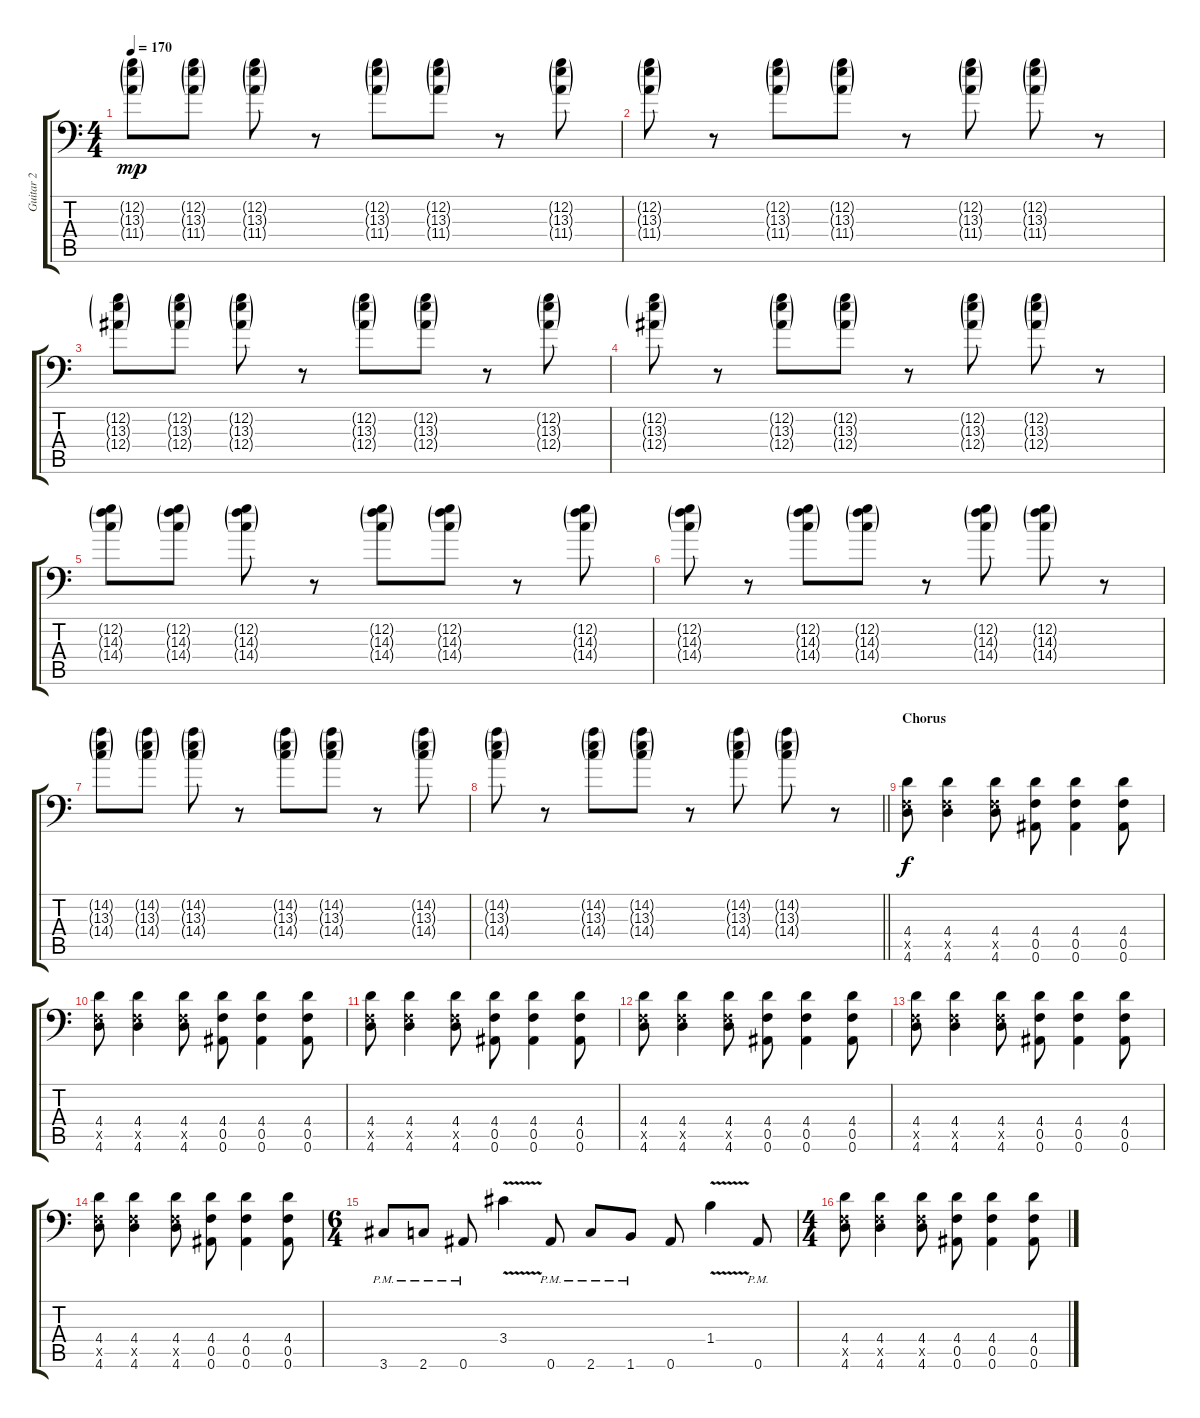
\track ("Guitar 2" "Guitar 2") {instrument distortionguitar}
\staff {score tabs}
\tuning (C4 G3 Eb3 Bb2 F2 Bb1) {hide}
\ts (4 4)
\tempo 170
\clef f4
\ks c
(12.2{g} 13.3{g} 11.4{g}).8{dy mp} (12.2{g} 13.3{g} 11.4{g}).8 (12.2{g} 13.3{g} 11.4{g}).8 r.8 (12.2{g} 13.3{g} 11.4{g}).8 (12.2{g} 13.3{g} 11.4{g}).8 r.8 (12.2{g} 13.3{g} 11.4{g}).8 |
(12.2{g} 13.3{g} 11.4{g}).8 r.8 (12.2{g} 13.3{g} 11.4{g}).8 (12.2{g} 13.3{g} 11.4{g}).8 r.8 (12.2{g} 13.3{g} 11.4{g}).8 (12.2{g} 13.3{g} 11.4{g}).8 r.8 |
(12.2{g} 13.3{g} 12.4{g}).8 (12.2{g} 13.3{g} 12.4{g}).8 (12.2{g} 13.3{g} 12.4{g}).8 r.8 (12.2{g} 13.3{g} 12.4{g}).8 (12.2{g} 13.3{g} 12.4{g}).8 r.8 (12.2{g} 13.3{g} 12.4{g}).8 |
(12.2{g} 13.3{g} 12.4{g}).8 r.8 (12.2{g} 13.3{g} 12.4{g}).8 (12.2{g} 13.3{g} 12.4{g}).8 r.8 (12.2{g} 13.3{g} 12.4{g}).8 (12.2{g} 13.3{g} 12.4{g}).8 r.8 |
(12.2{g} 14.3{g} 14.4{g}).8 (12.2{g} 14.3{g} 14.4{g}).8 (12.2{g} 14.3{g} 14.4{g}).8 r.8 (12.2{g} 14.3{g} 14.4{g}).8 (12.2{g} 14.3{g} 14.4{g}).8 r.8 (12.2{g} 14.3{g} 14.4{g}).8 |
(12.2{g} 14.3{g} 14.4{g}).8 r.8 (12.2{g} 14.3{g} 14.4{g}).8 (12.2{g} 14.3{g} 14.4{g}).8 r.8 (12.2{g} 14.3{g} 14.4{g}).8 (12.2{g} 14.3{g} 14.4{g}).8 r.8 |
(14.2{g} 13.3{g} 14.4{g}).8 (14.2{g} 13.3{g} 14.4{g}).8 (14.2{g} 13.3{g} 14.4{g}).8 r.8 (14.2{g} 13.3{g} 14.4{g}).8 (14.2{g} 13.3{g} 14.4{g}).8 r.8 (14.2{g} 13.3{g} 14.4{g}).8 |
\barLineRight lightlight
(14.2{g} 13.3{g} 14.4{g}).8 r.8 (14.2{g} 13.3{g} 14.4{g}).8 (14.2{g} 13.3{g} 14.4{g}).8 r.8 (14.2{g} 13.3{g} 14.4{g}).8 (14.2{g} 13.3{g} 14.4{g}).8 r.8 |
\section ("" "Chorus")
(4.4 0.5{x} 4.6).8{dy f volume 12 instrument distortionguitar} (4.4 0.5{x} 4.6).4 (4.4 0.5{x} 4.6).8 (4.4 0.5 0.6).8 (4.4 0.5 0.6).4 (4.4 0.5 0.6).8 |
(4.4 0.5{x} 4.6).8 (4.4 0.5{x} 4.6).4 (4.4 0.5{x} 4.6).8 (4.4 0.5 0.6).8 (4.4 0.5 0.6).4 (4.4 0.5 0.6).8 |
(4.4 0.5{x} 4.6).8 (4.4 0.5{x} 4.6).4 (4.4 0.5{x} 4.6).8 (4.4 0.5 0.6).8 (4.4 0.5 0.6).4 (4.4 0.5 0.6).8 |
(4.4 0.5{x} 4.6).8 (4.4 0.5{x} 4.6).4 (4.4 0.5{x} 4.6).8 (4.4 0.5 0.6).8 (4.4 0.5 0.6).4 (4.4 0.5 0.6).8 |
(4.4 0.5{x} 4.6).8 (4.4 0.5{x} 4.6).4 (4.4 0.5{x} 4.6).8 (4.4 0.5 0.6).8 (4.4 0.5 0.6).4 (4.4 0.5 0.6).8 |
(4.4 0.5{x} 4.6).8 (4.4 0.5{x} 4.6).4 (4.4 0.5{x} 4.6).8 (4.4 0.5 0.6).8 (4.4 0.5 0.6).4 (4.4 0.5 0.6).8 |
\ts (6 4)
3.6{pm}.8 2.6{pm}.8 0.6{pm}.8 3.4{v}.4 0.6{pm}.8 2.6{pm}.8 1.6{pm}.8 0.6.8 1.4{v}.4 0.6{pm}.8 |
\ts (4 4)
(4.4 0.5{x} 4.6).8{volume 12 instrument distortionguitar} (4.4 0.5{x} 4.6).4 (4.4 0.5{x} 4.6).8 (4.4 0.5 0.6).8 (4.4 0.5 0.6).4 (4.4 0.5 0.6).8
